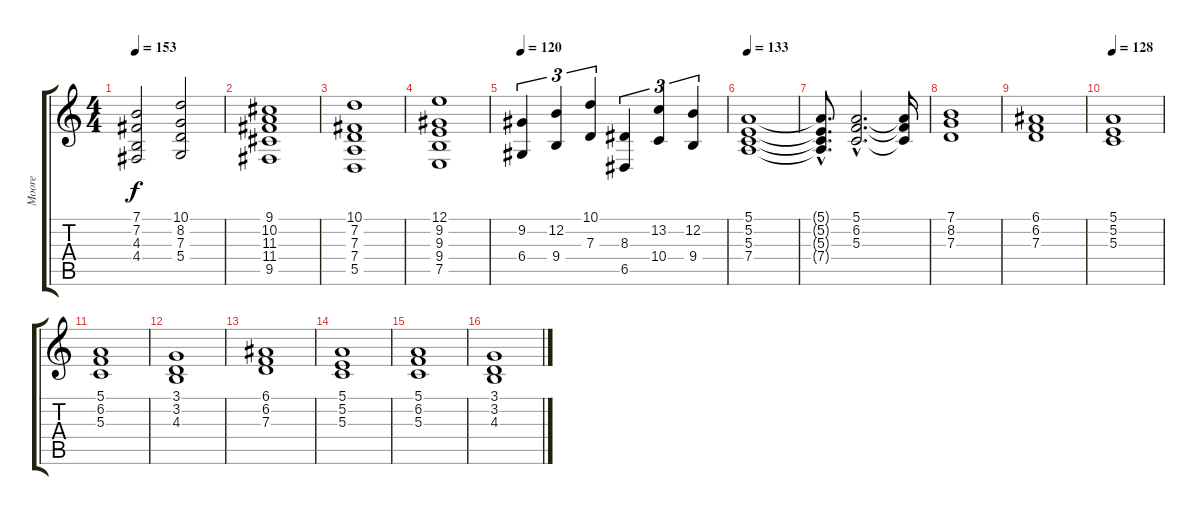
\track ("Moore" "Moore") {instrument stringensemble1}
\staff {score tabs}
\tuning (E4 B3 G3 D3 A2 E2) {hide}
\ts (4 4)
\tempo 153
\clef g2
\ks c
(7.1 7.2 4.3 4.4).2{dy f} (10.1 8.2 7.3 5.4).2 |
(9.1 10.2 11.3 11.4 9.5).1 |
(10.1 7.2 7.3 7.4 5.5).1 |
(12.1 9.2 9.3 9.4 7.5).1 |
\tempo 120
(9.2 6.4).4{tu (3 2)} (12.2 9.4).4{tu (3 2)} (10.1 7.3).4{tu (3 2)} (8.3 6.5).4{tu (3 2)} (13.2 10.4).4{tu (3 2)} (12.2 9.4).4{tu (3 2)} |
\tempo 133
(5.1 5.2 5.3 7.4).1 |
(5.1{hac t} 5.2{hac t} 5.3{hac t} 7.4{hac t}).8{d} (5.1{hac} 6.2{hac} 5.3{hac}).2{d} (5.1{t} 6.2{t} 5.3{t}).16 |
(7.1 8.2 7.3).1 |
(6.1 6.2 7.3).1 |
\tempo 128
(5.1 5.2 5.3).1 |
(5.1 6.2 5.3).1 |
(3.1 3.2 4.3).1 |
(6.1 6.2 7.3).1 |
(5.1 5.2 5.3).1 |
(5.1 6.2 5.3).1 |
(3.1 3.2 4.3).1
